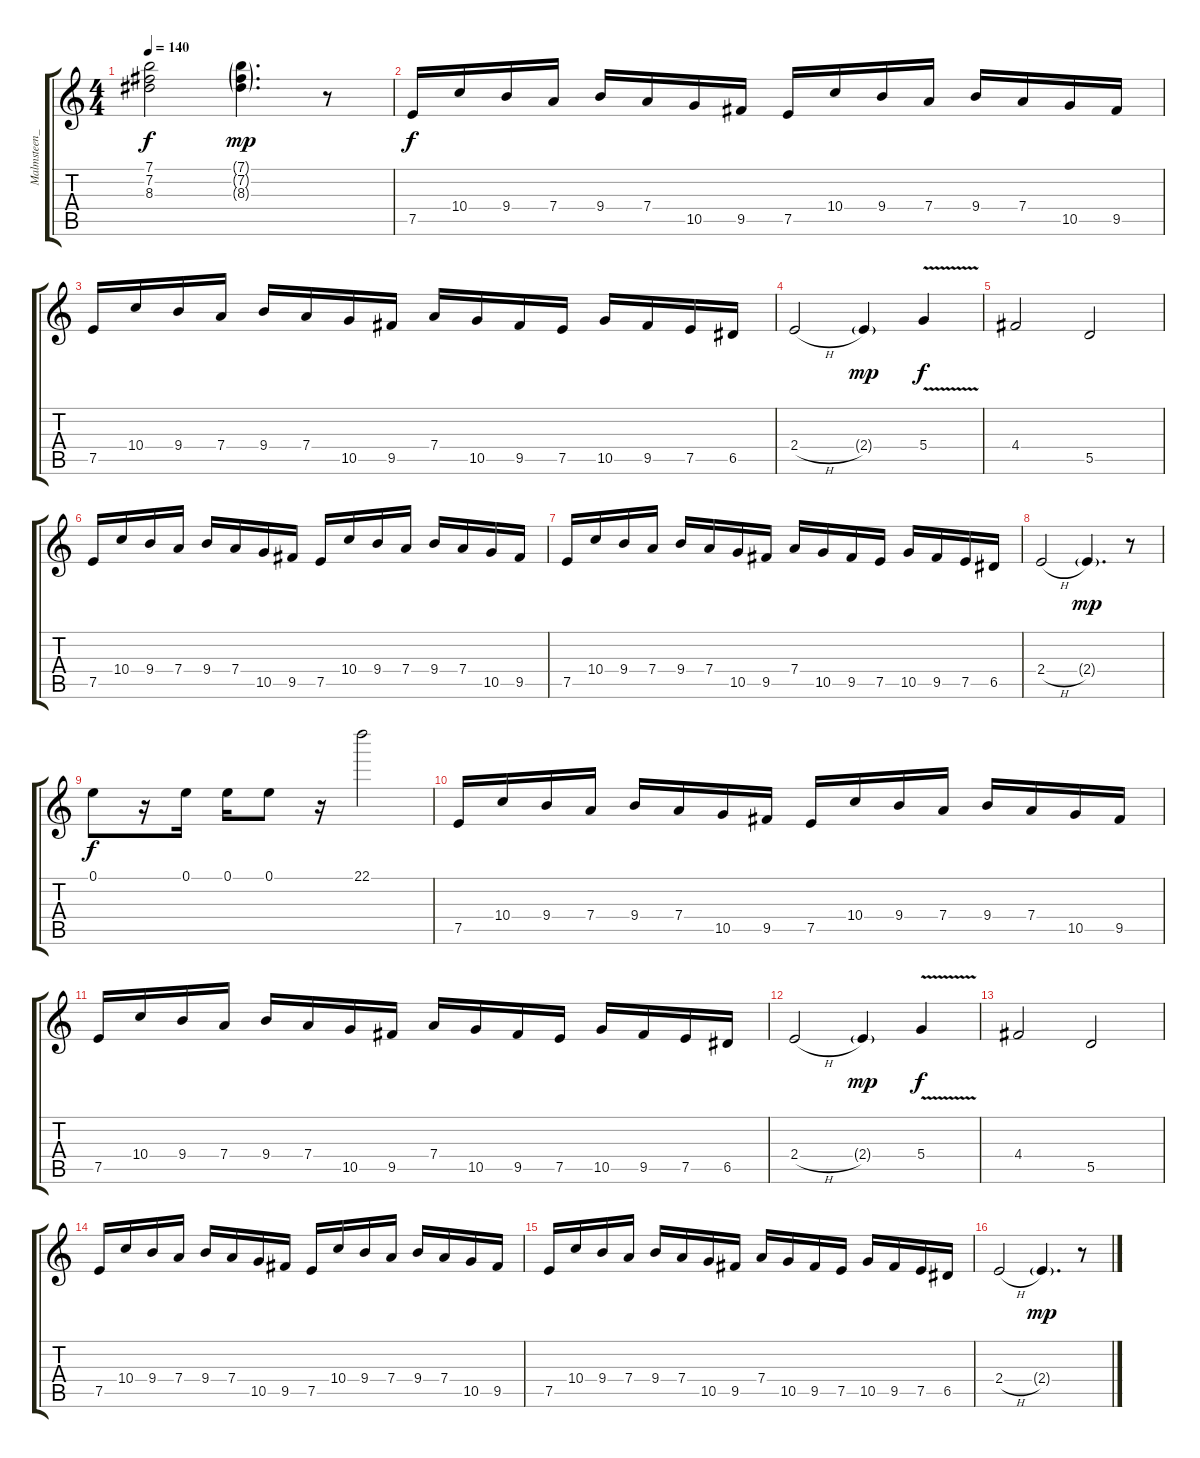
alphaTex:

\track ("Malmsteen_3 (overdriven)" "Malmsteen_") {instrument overdrivenguitar}
\staff {score tabs}
\tuning (E4 B3 G3 D3 A2 E2) {hide}
\ts (4 4)
\tempo 140
\clef g2
\ks c
(7.1 7.2 8.3).2{dy f} (7.1{g} 7.2{g} 8.3{g}).4{d dy mp} r.8 |
7.5.16{dy f} 10.4.16 9.4.16 7.4.16 9.4.16 7.4.16 10.5.16 9.5.16 7.5.16 10.4.16 9.4.16 7.4.16 9.4.16 7.4.16 10.5.16 9.5.16 |
7.5.16 10.4.16 9.4.16 7.4.16 9.4.16 7.4.16 10.5.16 9.5.16 7.4.16 10.5.16 9.5.16 7.5.16 10.5.16 9.5.16 7.5.16 6.5.16 |
2.4{h}.2 2.4{g}.4{dy mp} 5.4{v}.4{dy f} |
4.4.2 5.5.2 |
7.5.16 10.4.16 9.4.16 7.4.16 9.4.16 7.4.16 10.5.16 9.5.16 7.5.16 10.4.16 9.4.16 7.4.16 9.4.16 7.4.16 10.5.16 9.5.16 |
7.5.16 10.4.16 9.4.16 7.4.16 9.4.16 7.4.16 10.5.16 9.5.16 7.4.16 10.5.16 9.5.16 7.5.16 10.5.16 9.5.16 7.5.16 6.5.16 |
2.4{h}.2 2.4{g}.4{d dy mp} r.8 |
0.1.8{dy f} r.16 0.1.16 0.1.16 0.1.8 r.16 22.1.2 |
7.5.16 10.4.16 9.4.16 7.4.16 9.4.16 7.4.16 10.5.16 9.5.16 7.5.16 10.4.16 9.4.16 7.4.16 9.4.16 7.4.16 10.5.16 9.5.16 |
7.5.16 10.4.16 9.4.16 7.4.16 9.4.16 7.4.16 10.5.16 9.5.16 7.4.16 10.5.16 9.5.16 7.5.16 10.5.16 9.5.16 7.5.16 6.5.16 |
2.4{h}.2 2.4{g}.4{dy mp} 5.4{v}.4{dy f} |
4.4.2 5.5.2 |
7.5.16 10.4.16 9.4.16 7.4.16 9.4.16 7.4.16 10.5.16 9.5.16 7.5.16 10.4.16 9.4.16 7.4.16 9.4.16 7.4.16 10.5.16 9.5.16 |
7.5.16 10.4.16 9.4.16 7.4.16 9.4.16 7.4.16 10.5.16 9.5.16 7.4.16 10.5.16 9.5.16 7.5.16 10.5.16 9.5.16 7.5.16 6.5.16 |
2.4{h}.2 2.4{g}.4{d dy mp} r.8
